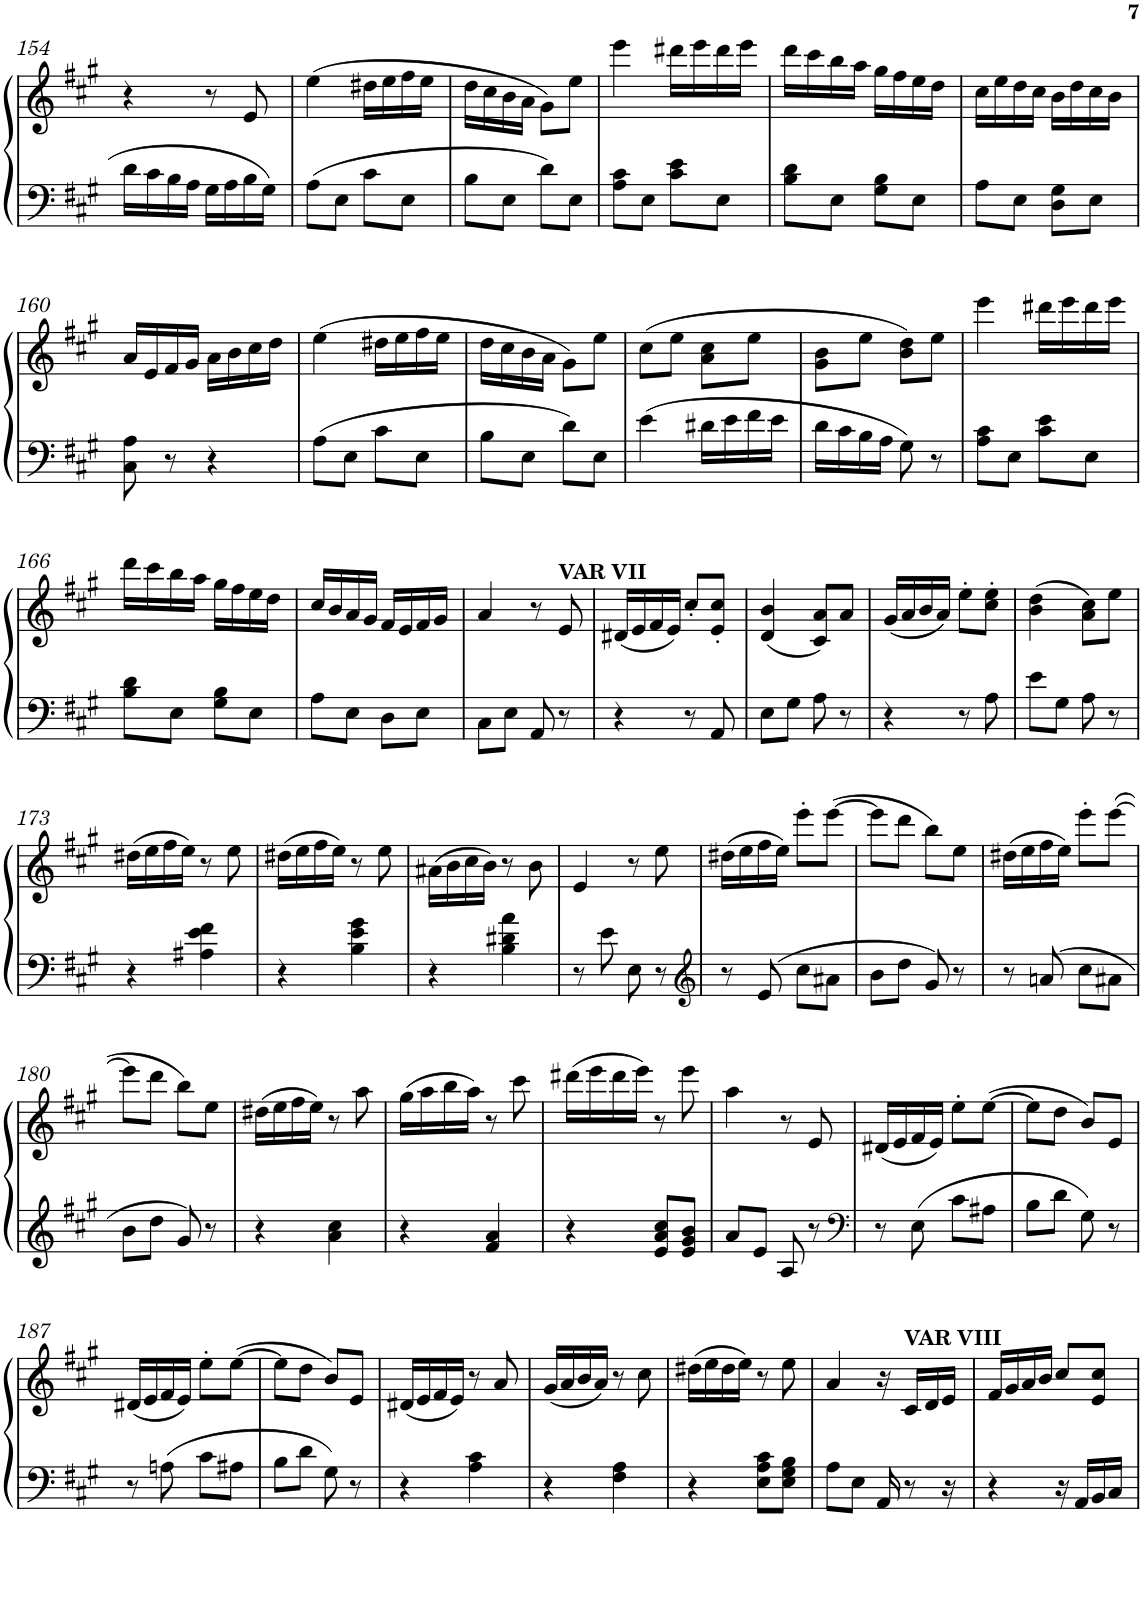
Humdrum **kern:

**kern	**kern
*part1	*part1
*staff2	*staff1
*I"Piano	*
*I'Pno.	*
!!LO:PB:g=z
*clefF4	*clefG2
*k[f#c#g#]	*k[f#c#g#]
*M2/4	*M2/4
=154	=154
16d\LL	4r
16c#\	.
16B\	.
16A\JJ	.
16G#\LL	8r
16A\	.
16B\	8e/
16G#\JJ	.
=155	=155
8A\L	(>4ee\
8E\J	.
8c#\L	16dd#X\LL
.	16ee\
8E\J	16ff#\
.	16ee\JJ
=156	=156
8B\L	16dd\LL
.	16cc#\
8E\J	16b\
.	16a\JJ
8d\L	8g#\L)
8E\J	8ee\J
=157	=157
8A\ 8c#\L	4eee\
8E\J	.
8c#\ 8e\L	16ddd#X\LL
.	16eee\
8E\J	16ddd#\
.	16eee\JJ
=158	=158
8B\ 8d\L	16ddd\LL
.	16ccc#\
8E\J	16bb\
.	16aa\JJ
8G#\ 8B\L	16gg#\LL
.	16ff#\
8E\J	16ee\
.	16dd\JJ
=159	=159
8A\L	16cc#\LL
.	16ee\
8E\J	16dd\
.	16cc#\JJ
8D\ 8G#\L	16b\LL
.	16dd\
8E\J	16cc#\
.	16b\JJ
!!LO:LB:g=z
=160	=160
8C#\ 8A\	16a/LL
.	16e/
8r	16f#/
.	16g#/JJ
4r	16a\LL
.	16b\
.	16cc#\
.	16dd\JJ
=161	=161
8A\L	(>4ee\
8E\J	.
8c#\L	16dd#X\LL
.	16ee\
8E\J	16ff#\
.	16ee\JJ
=162	=162
8B\L	16dd\LL
.	16cc#\
8E\J	16b\
.	16a\JJ
8d\L	8g#\L)
8E\J	8ee\J
=163	=163
4e\	(>8cc#\L
.	8ee\J
16d#X\LL	8a\ 8cc#\L
16e\	.
16f#\	8ee\J
16e\JJ	.
=164	=164
16d\LL	8g#\ 8b\L
16c#\	.
16B\	8ee\J
16A\JJ	.
8G#\	8b\ 8dd\L)
8r	8ee\J
=165	=165
8A\ 8c#\L	4eee\
8E\J	.
8c#\ 8e\L	16ddd#X\LL
.	16eee\
8E\J	16ddd#\
.	16eee\JJ
!!LO:LB:g=z
=166	=166
8B\ 8d\L	16ddd\LL
.	16ccc#\
8E\J	16bb\
.	16aa\JJ
8G#\ 8B\L	16gg#\LL
.	16ff#\
8E\J	16ee\
.	16dd\JJ
=167	=167
8A\L	16cc#/LL
.	16b/
8E\J	16a/
.	16g#/JJ
8D\L	16f#/LL
.	16e/
8E\J	16f#/
.	16g#/JJ
=168	=168
8C#\L	4a/
8E\J	.
8AA/	8r
!	!LO:TX:a:B:t=VAR VII
8r	8e/
=169	=169
4r	(<16d#X/LL
.	16e/
.	16f#/
.	16e/JJ)
8r	8cc#'/L
8AA/	8e/' 8cc#/'J
=170	=170
8E\L	(<4d/ 4b/
8G#\J	.
8A\	8c#/ 8a/L)
8r	8a/J
=171	=171
4r	(<16g#/LL
.	16a/
.	16b/
.	16a/JJ)
8r	8ee'\L
8A\	8cc#\' 8ee\'J
=172	=172
8e\L	(>4b\ 4dd\
8G#\J	.
8A\	8a\ 8cc#\L)
8r	8ee\J
!!LO:LB:g=z
=173	=173
4r	(>16dd#X\LL
.	16ee\
.	16ff#\
.	16ee\JJ)
4A#X\ 4e\ 4f#\	8r
.	8ee\
=174	=174
4r	(>16dd#X\LL
.	16ee\
.	16ff#\
.	16ee\JJ)
4B\ 4e\ 4g#\	8r
.	8ee\
=175	=175
4r	(>16a#X\LL
.	16b\
.	16cc#\
.	16b\JJ)
4B\ 4d#X\ 4a\	8r
.	8b\
=176	=176
8r	4e/
8e\	.
8E\	8r
8r	8ee\
=177	=177
*clefG2	*
8r	(>16dd#X\LL
.	16ee\
8e/	16ff#\
.	16ee\JJ)
8cc#\L	8eee'\L
8a#X\J	(>[8eee\J
=178	=178
8b\L	8eee\L]
8dd\J	8ddd\J
8g#/	8bb\L)
8r	8ee\J
=179	=179
8r	(>16dd#X\LL
.	16ee\
8an/	16ff#\
.	16ee\JJ)
8cc#\L	8eee'\L
8a#X\J	(>[8eee\J
!!LO:LB:g=z
=180	=180
8b\L	8eee\L]
8dd\J	8ddd\J
8g#/	8bb\L)
8r	8ee\J
=181	=181
4r	(>16dd#X\LL
.	16ee\
.	16ff#\
.	16ee\JJ)
4a\ 4cc#\	8r
.	8aa\
=182	=182
4r	(>16gg#\LL
.	16aa\
.	16bb\
.	16aa\JJ)
4f#/ 4a/	8r
.	8ccc#\
=183	=183
4r	(>16ddd#X\LL
.	16eee\
.	16ddd#\
.	16eee\JJ)
8e/ 8a/ 8cc#/L	8r
8e/ 8g#/ 8b/J	8eee\
=184	=184
8a/L	4aa\
8e/J	.
8A/	8r
8r	8e/
=185	=185
*clefF4	*
8r	(<16d#X/LL
.	16e/
8E\	16f#/
.	16e/JJ)
8c#\L	8ee'\L
8A#X\J	(>[8ee\J
=186	=186
8B\L	8ee\L]
8d\J	8dd\J
8G#\	8b/L)
8r	8e/J
!!LO:LB:g=z
=187	=187
8r	(<16d#X/LL
.	16e/
8An\	16f#/
.	16e/JJ)
8c#\L	8ee'\L
8A#X\J	(>[8ee\J
=188	=188
8B\L	8ee\L]
8d\J	8dd\J
8G#\	8b/L)
8r	8e/J
=189	=189
4r	(<16d#X/LL
.	16e/
.	16f#/
.	16e/JJ)
4A\ 4c#\	8r
.	8a/
=190	=190
4r	(<16g#/LL
.	16a/
.	16b/
.	16a/JJ)
4F#\ 4A\	8r
.	8cc#\
=191	=191
4r	(>16dd#X\LL
.	16ee\
.	16dd#\
.	16ee\JJ)
8E\ 8A\ 8c#\L	8r
8E\ 8G#\ 8B\J	8ee\
=192	=192
8A\L	4a/
8E\J	.
16AA/	16r
!	!LO:TX:a:B:t=VAR VIII
8r	16c#/LL
.	16d/
16r	16e/JJ
=193	=193
4r	16f#/LL
.	16g#/
.	16a/
.	16b/JJ
16r	8cc#/L
16AA/LL	.
16BB/	8e/ 8cc#/J
16C#/JJ	.
=	=
*-	*-
